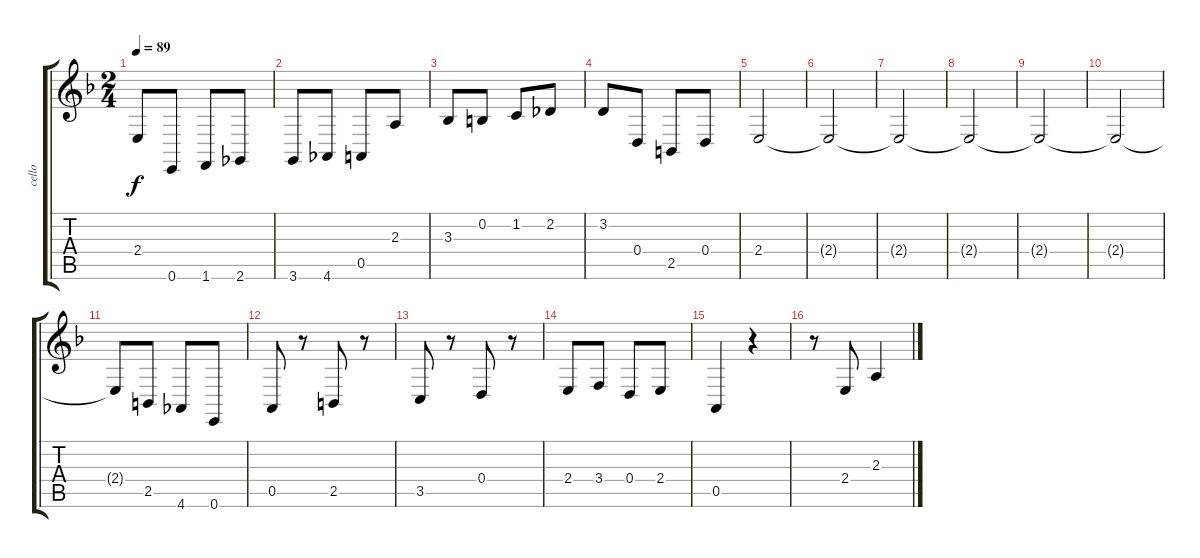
\track ("cello" "cello") {instrument cello}
\staff {score tabs}
\tuning (E4 B3 G3 D3 A2 E2) {hide}
\ts (2 4)
\tempo 89
\clef g2
\ks dminor
2.4.8{dy f} 0.6.8 1.6.8 2.6.8 |
3.6.8 4.6.8 0.5.8 2.3.8 |
3.3.8 0.2.8 1.2.8 2.2.8 |
3.2.8 0.4.8 2.5.8 0.4.8 |
2.4.2 |
2.4{t}.2 |
2.4{t}.2 |
2.4{t}.2 |
2.4{t}.2 |
2.4{t}.2 |
2.4{t}.8 2.5.8 4.6.8 0.6.8 |
0.5.8 r.8 2.5.8 r.8 |
3.5.8 r.8 0.4.8 r.8 |
2.4.8 3.4.8 0.4.8 2.4.8 |
0.5.4 r.4 |
r.8 2.4.8 2.3.4
